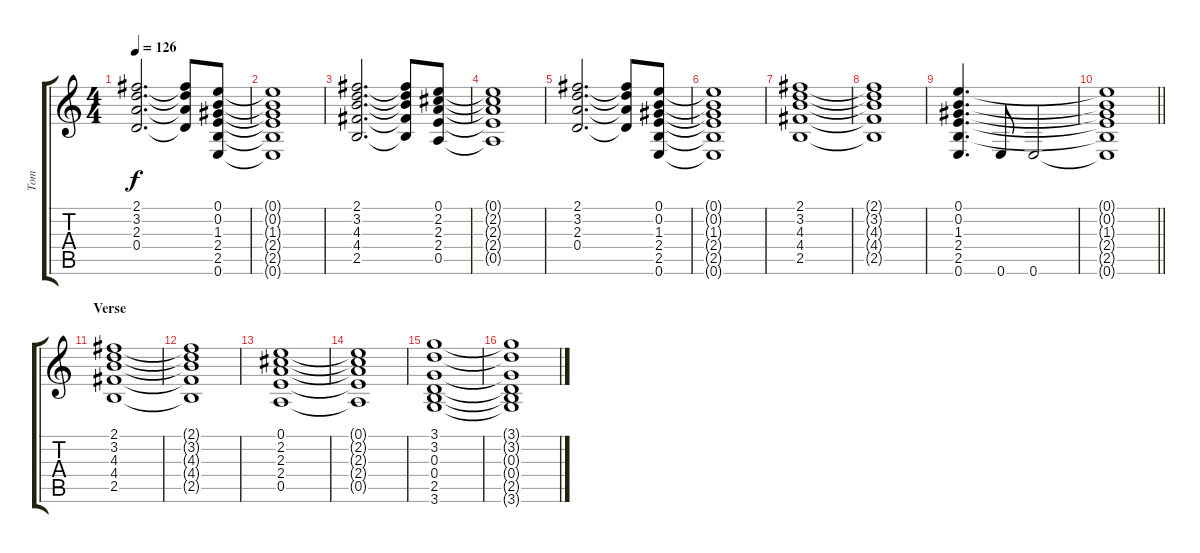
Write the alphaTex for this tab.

\track ("Tom" "Tom") {instrument electricguitarclean}
\staff {score tabs}
\tuning (E4 B3 G3 D3 A2 E2) {hide}
\ts (4 4)
\tempo 126
\clef g2
\ks c
(2.1 3.2 2.3 0.4).2{d dy f} (2.1{t} 3.2{t} 2.3{t} 0.4{t}).8 (0.1 0.2 1.3 2.4 2.5 0.6).8 |
(0.1{t} 0.2{t} 1.3{t} 2.4{t} 2.5{t} 0.6{t}).1 |
(2.1 3.2 4.3 4.4 2.5).2{d} (2.1{t} 3.2{t} 4.3{t} 4.4{t} 2.5{t}).8 (0.1 2.2 2.3 2.4 0.5).8 |
(0.1{t} 2.2{t} 2.3{t} 2.4{t} 0.5{t}).1 |
(2.1 3.2 2.3 0.4).2{d} (2.1{t} 3.2{t} 2.3{t} 0.4{t}).8 (0.1 0.2 1.3 2.4 2.5 0.6).8 |
(0.1{t} 0.2{t} 1.3{t} 2.4{t} 2.5{t} 0.6{t}).1 |
(2.1 3.2 4.3 4.4 2.5).1 |
(2.1{t} 3.2{t} 4.3{t} 4.4{t} 2.5{t}).1 |
(0.1 0.2 1.3 2.4 2.5 0.6).4{d} 0.6.8 0.6.2 |
\barLineRight lightlight
(0.1{t} 0.2{t} 1.3{t} 2.4{t} 2.5{t} 0.6{t}).1 |
\section ("" "Verse")
(2.1 3.2 4.3 4.4 2.5).1 |
(2.1{t} 3.2{t} 4.3{t} 4.4{t} 2.5{t}).1 |
(0.1 2.2 2.3 2.4 0.5).1 |
(0.1{t} 2.2{t} 2.3{t} 2.4{t} 0.5{t}).1 |
(3.1 3.2 0.3 0.4 2.5 3.6).1 |
(3.1{t} 3.2{t} 0.3{t} 0.4{t} 2.5{t} 3.6{t}).1
